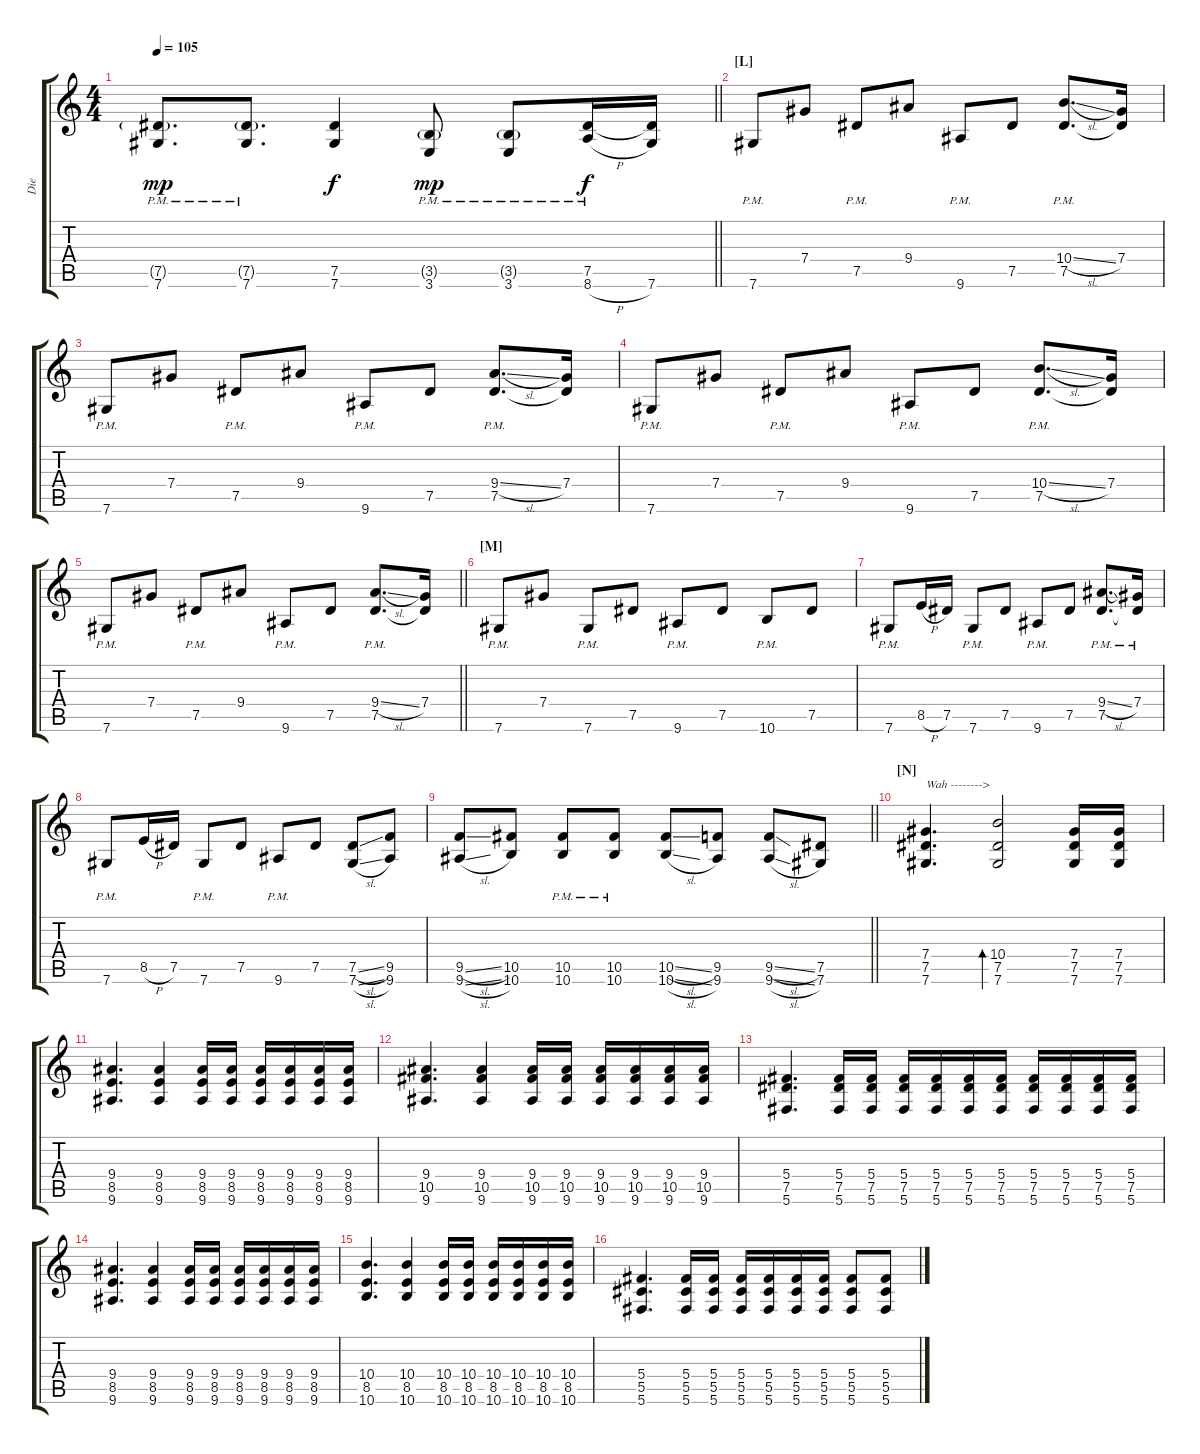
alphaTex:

\track ("Die" "Die") {instrument acousticguitarsteel}
\staff {score tabs}
\tuning (Eb4 Bb3 Gb3 Db3 Ab2 Db2) {hide}
\ts (4 4)
\tempo 105
\clef g2
\barLineRight lightlight
\ks c
(7.5{g pm} 7.6{pm}).8{d dy mp} (7.5{g pm} 7.6{pm}).8{d} (7.5 7.6).4{dy f} (3.5{g pm} 3.6{pm}).8{dy mp} (3.5{g pm} 3.6{pm}).8 (7.5{pm} 8.6{h pm}).16{dy f} (7.5{t} 7.6).16 |
\section ("" "[L]")
7.6{pm}.8 7.4.8 7.5{pm}.8 9.4.8 9.6{pm}.8 7.5.8 (10.4{sl pm} 7.5{pm}).8{d} (7.4 7.5{t}).16 |
7.6{pm}.8 7.4.8 7.5{pm}.8 9.4.8 9.6{pm}.8 7.5.8 (9.4{sl pm} 7.5{pm}).8{d} (7.4 7.5{t}).16 |
7.6{pm}.8 7.4.8 7.5{pm}.8 9.4.8 9.6{pm}.8 7.5.8 (10.4{sl pm} 7.5{pm}).8{d} (7.4 7.5{t}).16 |
\barLineRight lightlight
7.6{pm}.8 7.4.8 7.5{pm}.8 9.4.8 9.6{pm}.8 7.5.8 (9.4{sl pm} 7.5{pm}).8{d} (7.4 7.5{t}).16 |
\section ("" "[M]")
7.6{pm}.8 7.4.8 7.6{pm}.8 7.5.8 9.6{pm}.8 7.5.8 10.6{pm}.8 7.5.8 |
7.6{pm}.8 8.5{h}.16 7.5.16 7.6{pm}.8 7.5.8 9.6{pm}.8 7.5.8 (9.4{sl pm} 7.5).8{d} (7.4{pm} 7.5{t}).16 |
7.6{pm}.8 8.5{h}.16 7.5.16 7.6{pm}.8 7.5.8 9.6{pm}.8 7.5.8 (7.5{sl} 7.6{sl}).8 (9.5 9.6).8 |
\barLineRight lightlight
(9.5{sl} 9.6{sl}).8 (10.5 10.6).8 (10.5{pm} 10.6{pm}).8 (10.5{pm} 10.6{pm}).8 (10.5{sl} 10.6{sl}).8 (9.5 9.6).8 (9.5{sl} 9.6{sl}).8 (7.5 7.6).8 |
\section ("" "[N]")
(7.4 7.5 7.6).4{d txt "Wah -------->"} (10.4 7.5 7.6).2{bd 120} (7.4 7.5 7.6).16 (7.4 7.5 7.6).16 |
(9.4 8.5 9.6).4{d} (9.4 8.5 9.6).4 (9.4 8.5 9.6).16 (9.4 8.5 9.6).16 (9.4 8.5 9.6).16 (9.4 8.5 9.6).16 (9.4 8.5 9.6).16 (9.4 8.5 9.6).16 |
(9.4 10.5 9.6).4{d} (9.4 10.5 9.6).4 (9.4 10.5 9.6).16 (9.4 10.5 9.6).16 (9.4 10.5 9.6).16 (9.4 10.5 9.6).16 (9.4 10.5 9.6).16 (9.4 10.5 9.6).16 |
(5.4 7.5 5.6).4{d} (5.4 7.5 5.6).16 (5.4 7.5 5.6).16 (5.4 7.5 5.6).16 (5.4 7.5 5.6).16 (5.4 7.5 5.6).16 (5.4 7.5 5.6).16 (5.4 7.5 5.6).16 (5.4 7.5 5.6).16 (5.4 7.5 5.6).16 (5.4 7.5 5.6).16 |
(9.4 8.5 9.6).4{d} (9.4 8.5 9.6).4 (9.4 8.5 9.6).16 (9.4 8.5 9.6).16 (9.4 8.5 9.6).16 (9.4 8.5 9.6).16 (9.4 8.5 9.6).16 (9.4 8.5 9.6).16 |
(10.4 8.5 10.6).4{d} (10.4 8.5 10.6).4 (10.4 8.5 10.6).16 (10.4 8.5 10.6).16 (10.4 8.5 10.6).16 (10.4 8.5 10.6).16 (10.4 8.5 10.6).16 (10.4 8.5 10.6).16 |
(5.4 5.5 5.6).4{d} (5.4 5.5 5.6).16 (5.4 5.5 5.6).16 (5.4 5.5 5.6).16 (5.4 5.5 5.6).16 (5.4 5.5 5.6).16 (5.4 5.5 5.6).16 (5.4 5.5 5.6).8 (5.4 5.5 5.6).8
